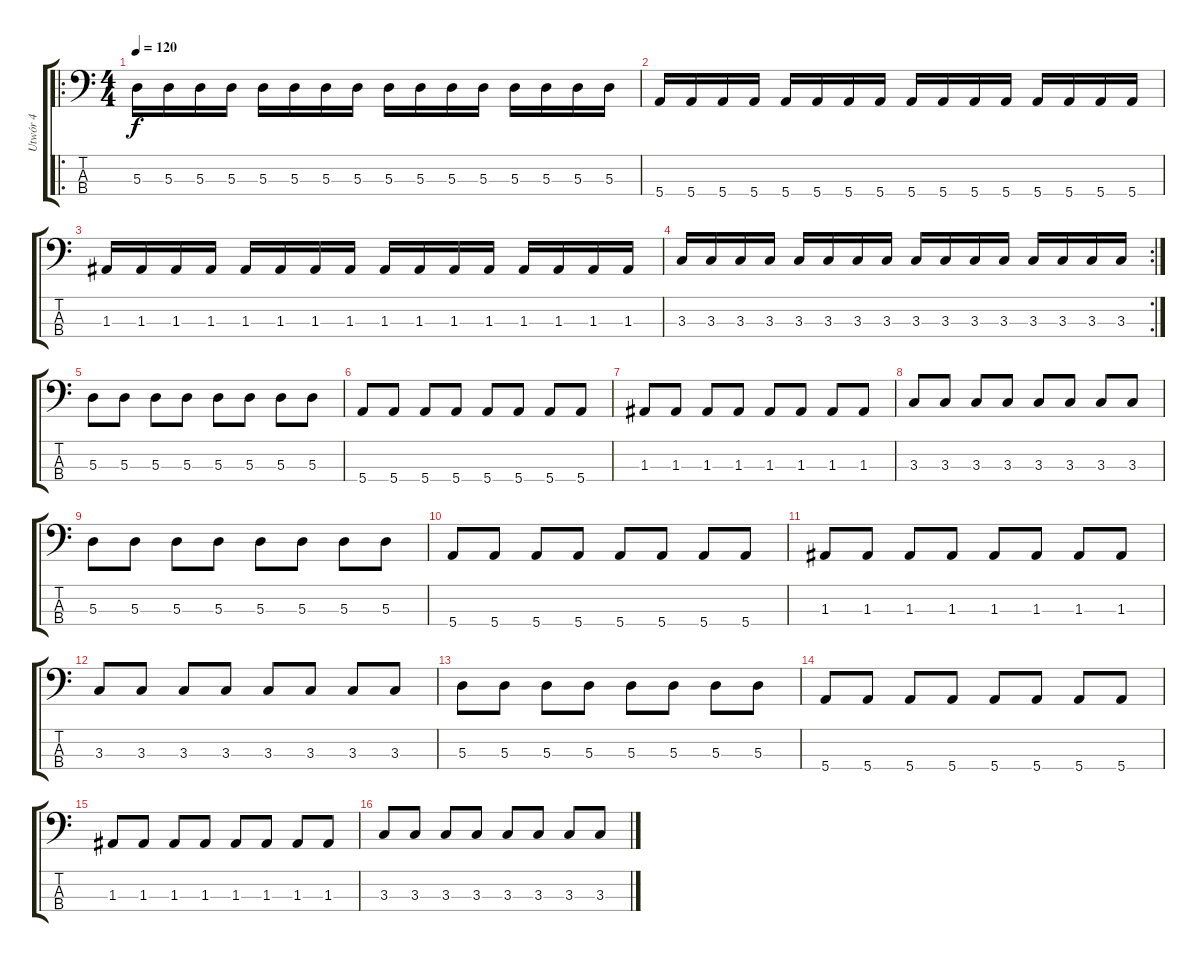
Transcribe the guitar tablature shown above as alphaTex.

\track ("Utwór 4" "Utwór 4") {instrument electricbassfinger}
\staff {score tabs}
\tuning (G2 D2 A1 E1) {hide}
\ro
\ts (4 4)
\tempo 120
\clef f4
\ks c
5.3.16{dy f} 5.3.16 5.3.16 5.3.16 5.3.16 5.3.16 5.3.16 5.3.16 5.3.16 5.3.16 5.3.16 5.3.16 5.3.16 5.3.16 5.3.16 5.3.16 |
5.4.16 5.4.16 5.4.16 5.4.16 5.4.16 5.4.16 5.4.16 5.4.16 5.4.16 5.4.16 5.4.16 5.4.16 5.4.16 5.4.16 5.4.16 5.4.16 |
1.3.16 1.3.16 1.3.16 1.3.16 1.3.16 1.3.16 1.3.16 1.3.16 1.3.16 1.3.16 1.3.16 1.3.16 1.3.16 1.3.16 1.3.16 1.3.16 |
\rc 2
3.3.16 3.3.16 3.3.16 3.3.16 3.3.16 3.3.16 3.3.16 3.3.16 3.3.16 3.3.16 3.3.16 3.3.16 3.3.16 3.3.16 3.3.16 3.3.16 |
5.3.8 5.3.8 5.3.8 5.3.8 5.3.8 5.3.8 5.3.8 5.3.8 |
5.4.8 5.4.8 5.4.8 5.4.8 5.4.8 5.4.8 5.4.8 5.4.8 |
1.3.8 1.3.8 1.3.8 1.3.8 1.3.8 1.3.8 1.3.8 1.3.8 |
3.3.8 3.3.8 3.3.8 3.3.8 3.3.8 3.3.8 3.3.8 3.3.8 |
5.3.8 5.3.8 5.3.8 5.3.8 5.3.8 5.3.8 5.3.8 5.3.8 |
5.4.8 5.4.8 5.4.8 5.4.8 5.4.8 5.4.8 5.4.8 5.4.8 |
1.3.8 1.3.8 1.3.8 1.3.8 1.3.8 1.3.8 1.3.8 1.3.8 |
3.3.8 3.3.8 3.3.8 3.3.8 3.3.8 3.3.8 3.3.8 3.3.8 |
5.3.8 5.3.8 5.3.8 5.3.8 5.3.8 5.3.8 5.3.8 5.3.8 |
5.4.8 5.4.8 5.4.8 5.4.8 5.4.8 5.4.8 5.4.8 5.4.8 |
1.3.8 1.3.8 1.3.8 1.3.8 1.3.8 1.3.8 1.3.8 1.3.8 |
3.3.8 3.3.8 3.3.8 3.3.8 3.3.8 3.3.8 3.3.8 3.3.8
